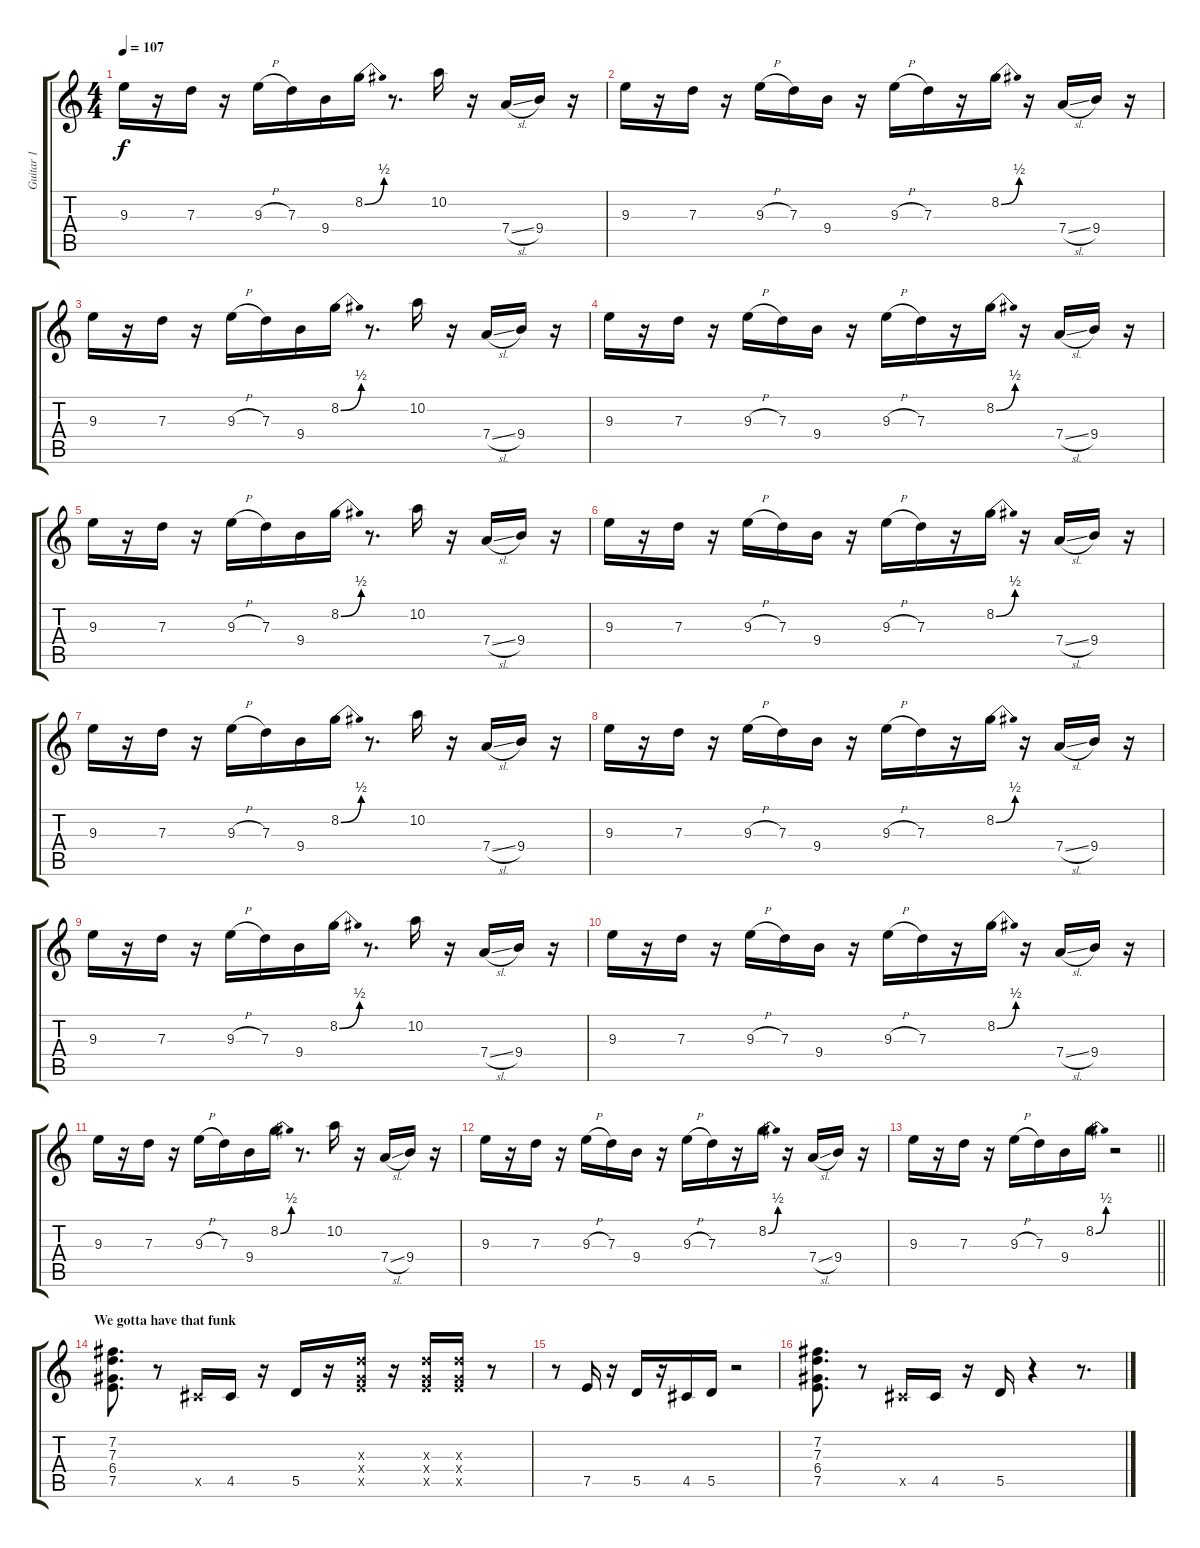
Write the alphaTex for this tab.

\track ("Guitar 1" "Guitar 1") {instrument electricguitarclean}
\staff {score tabs}
\tuning (E4 B3 G3 D3 A2 E2) {hide}
\ts (4 4)
\tempo 107
\clef g2
\ks c
9.3.16{dy f} r.16 7.3.16 r.16 9.3{h}.16 7.3.16 9.4.16 8.2{be (bend 0 0 60 2)}.16 r.8{d} 10.2.16 r.16 7.4{sl}.16 9.4.16 r.16 |
9.3.16 r.16 7.3.16 r.16 9.3{h}.16 7.3.16 9.4.16 r.16 9.3{h}.16 7.3.16 r.16 8.2{be (bend 0 0 60 2)}.16 r.16 7.4{sl}.16 9.4.16 r.16 |
9.3.16 r.16 7.3.16 r.16 9.3{h}.16 7.3.16 9.4.16 8.2{be (bend 0 0 60 2)}.16 r.8{d} 10.2.16 r.16 7.4{sl}.16 9.4.16 r.16 |
9.3.16 r.16 7.3.16 r.16 9.3{h}.16 7.3.16 9.4.16 r.16 9.3{h}.16 7.3.16 r.16 8.2{be (bend 0 0 60 2)}.16 r.16 7.4{sl}.16 9.4.16 r.16 |
9.3.16 r.16 7.3.16 r.16 9.3{h}.16 7.3.16 9.4.16 8.2{be (bend 0 0 60 2)}.16 r.8{d} 10.2.16 r.16 7.4{sl}.16 9.4.16 r.16 |
9.3.16 r.16 7.3.16 r.16 9.3{h}.16 7.3.16 9.4.16 r.16 9.3{h}.16 7.3.16 r.16 8.2{be (bend 0 0 60 2)}.16 r.16 7.4{sl}.16 9.4.16 r.16 |
9.3.16 r.16 7.3.16 r.16 9.3{h}.16 7.3.16 9.4.16 8.2{be (bend 0 0 60 2)}.16 r.8{d} 10.2.16 r.16 7.4{sl}.16 9.4.16 r.16 |
9.3.16 r.16 7.3.16 r.16 9.3{h}.16 7.3.16 9.4.16 r.16 9.3{h}.16 7.3.16 r.16 8.2{be (bend 0 0 60 2)}.16 r.16 7.4{sl}.16 9.4.16 r.16 |
9.3.16 r.16 7.3.16 r.16 9.3{h}.16 7.3.16 9.4.16 8.2{be (bend 0 0 60 2)}.16 r.8{d} 10.2.16 r.16 7.4{sl}.16 9.4.16 r.16 |
9.3.16 r.16 7.3.16 r.16 9.3{h}.16 7.3.16 9.4.16 r.16 9.3{h}.16 7.3.16 r.16 8.2{be (bend 0 0 60 2)}.16 r.16 7.4{sl}.16 9.4.16 r.16 |
9.3.16 r.16 7.3.16 r.16 9.3{h}.16 7.3.16 9.4.16 8.2{be (bend 0 0 60 2)}.16 r.8{d} 10.2.16 r.16 7.4{sl}.16 9.4.16 r.16 |
9.3.16 r.16 7.3.16 r.16 9.3{h}.16 7.3.16 9.4.16 r.16 9.3{h}.16 7.3.16 r.16 8.2{be (bend 0 0 60 2)}.16 r.16 7.4{sl}.16 9.4.16 r.16 |
\barLineRight lightlight
9.3.16 r.16 7.3.16 r.16 9.3{h}.16 7.3.16 9.4.16 8.2{be (bend 0 0 60 2)}.16 r.2 |
\section ("" "We gotta have that funk")
(7.2 7.3 6.4 7.5).8{d} r.8 4.5{x}.16 4.5.16 r.16 5.5.16 r.16 (7.3{x} 6.4{x} 7.5{x}).16 r.16 (7.3{x} 6.4{x} 7.5{x}).16 (7.3{x} 6.4{x} 7.5{x}).16 r.8 |
r.8 7.5.16 r.16 5.5.16 r.16 4.5.16 5.5.16 r.2 |
(7.2 7.3 6.4 7.5).8{d} r.8 4.5{x}.16 4.5.16 r.16 5.5.16 r.4 r.8{d}
